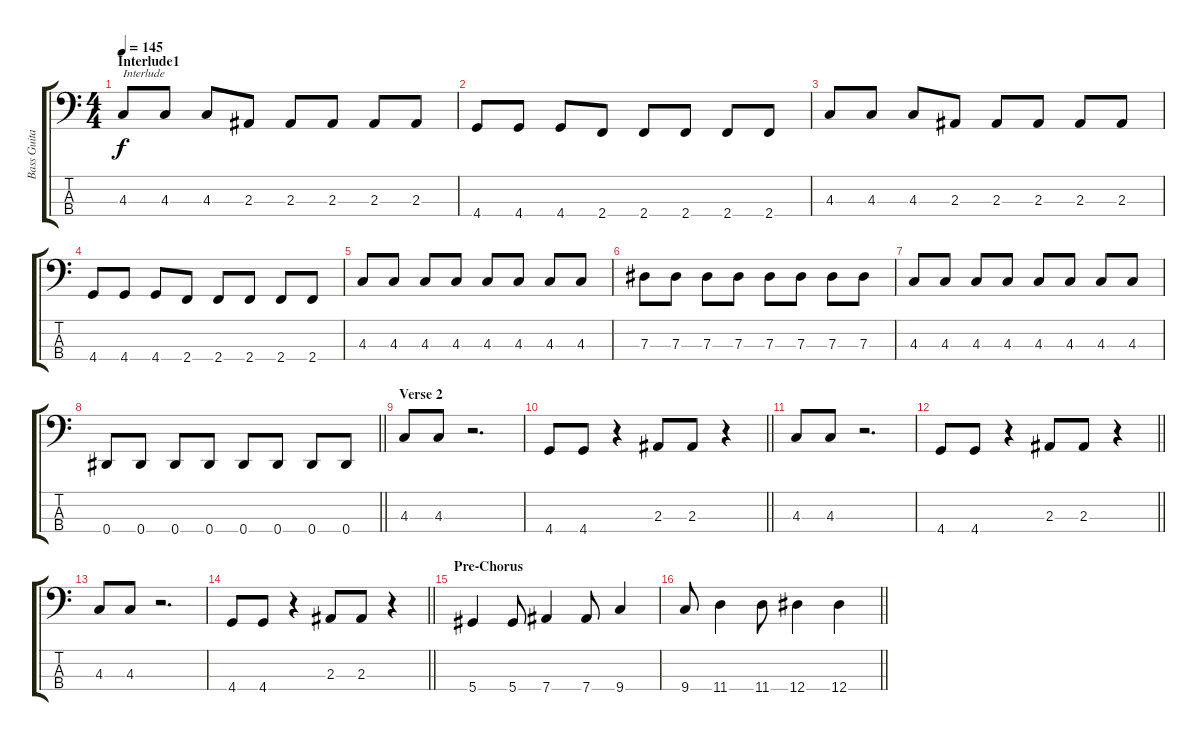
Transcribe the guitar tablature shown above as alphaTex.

\track ("Bass Guitar (Gosh)" "Bass Guita") {instrument electricbassfinger}
\staff {score tabs}
\tuning (Gb2 Db2 Ab1 Eb1) {hide}
\ts (4 4)
\section ("" "Interlude1")
\tempo 145
\clef f4
\ks c
4.3.8{txt "Interlude" dy f} 4.3.8 4.3.8 2.3.8 2.3.8 2.3.8 2.3.8 2.3.8 |
4.4.8 4.4.8 4.4.8 2.4.8 2.4.8 2.4.8 2.4.8 2.4.8 |
4.3.8 4.3.8 4.3.8 2.3.8 2.3.8 2.3.8 2.3.8 2.3.8 |
4.4.8 4.4.8 4.4.8 2.4.8 2.4.8 2.4.8 2.4.8 2.4.8 |
4.3.8 4.3.8 4.3.8 4.3.8 4.3.8 4.3.8 4.3.8 4.3.8 |
7.3.8 7.3.8 7.3.8 7.3.8 7.3.8 7.3.8 7.3.8 7.3.8 |
4.3.8 4.3.8 4.3.8 4.3.8 4.3.8 4.3.8 4.3.8 4.3.8 |
\barLineRight lightlight
0.4.8 0.4.8 0.4.8 0.4.8 0.4.8 0.4.8 0.4.8 0.4.8 |
\section ("" "Verse 2")
4.3.8 4.3.8 r.2{d} |
\barLineRight lightlight
4.4.8 4.4.8 r.4 2.3.8 2.3.8 r.4 |
4.3.8 4.3.8 r.2{d} |
\barLineRight lightlight
4.4.8 4.4.8 r.4 2.3.8 2.3.8 r.4 |
4.3.8 4.3.8 r.2{d} |
\barLineRight lightlight
4.4.8 4.4.8 r.4 2.3.8 2.3.8 r.4 |
\section ("" "Pre-Chorus")
5.4.4 5.4.8 7.4.4 7.4.8 9.4.4 |
\barLineRight lightlight
9.4.8 11.4.4 11.4.8 12.4.4 12.4.4
